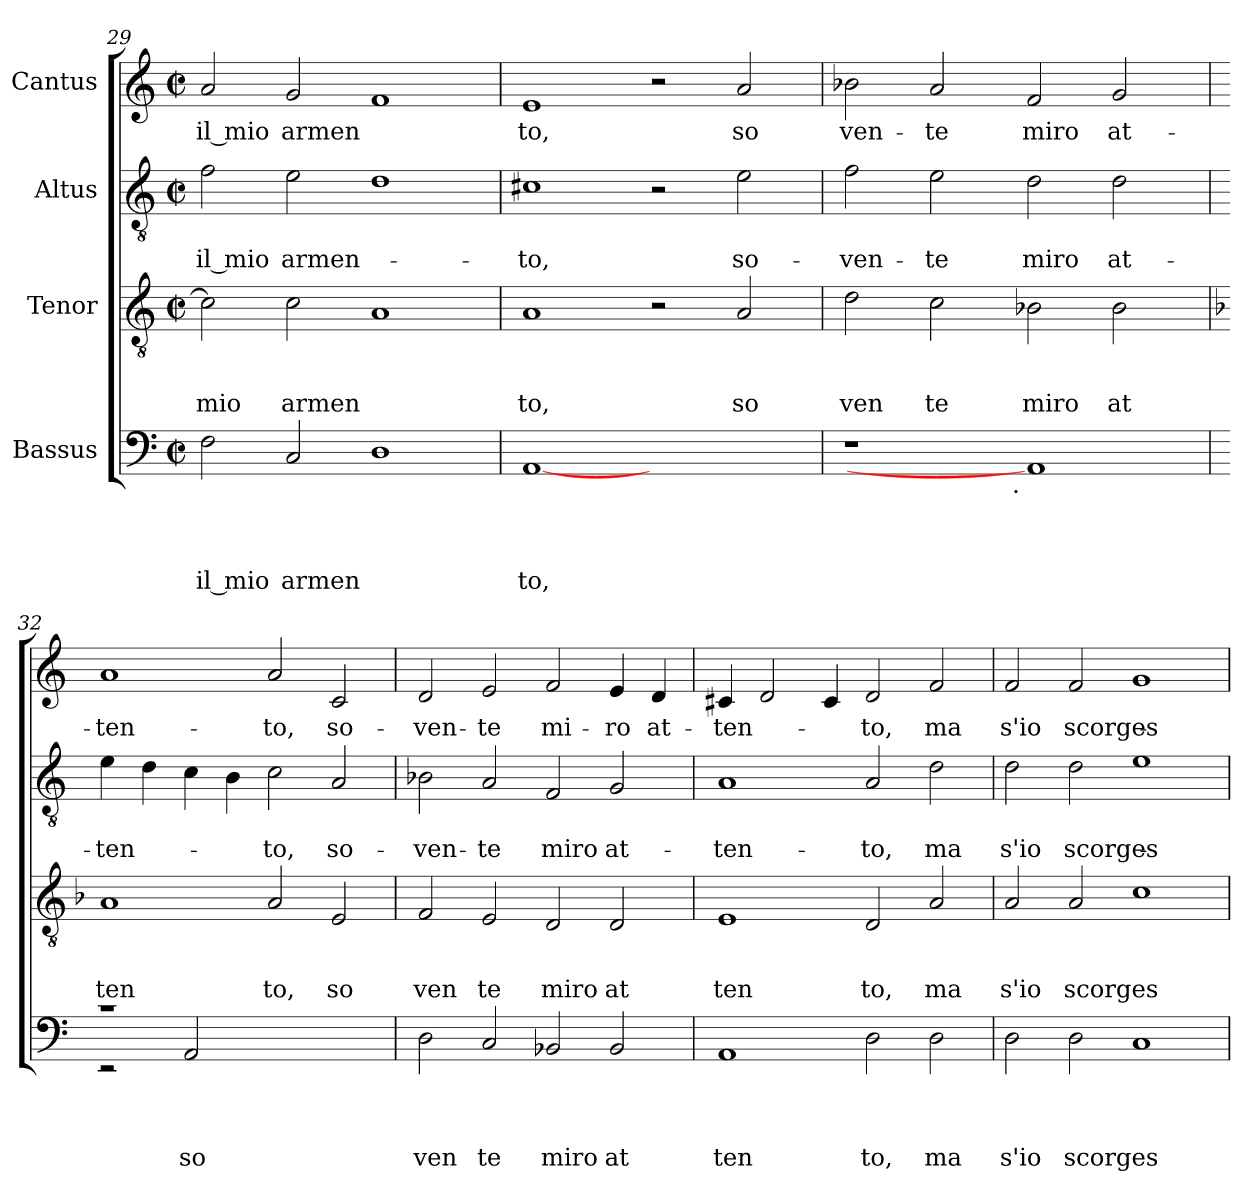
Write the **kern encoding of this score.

**kern	**text	**text	**text	**text	**kern	**text	**text	**text	**kern	**text	**text	**kern	**text
*part4	*part4	*part4	*part4	*part4	*part3	*part3	*part3	*part3	*part2	*part2	*part2	*part1	*part1
*staff4	*staff4	*staff4	*staff4	*staff4	*staff3	*staff3	*staff3	*staff3	*staff2	*staff2	*staff2	*staff1	*staff1
*I"Bassus	*	*	*	*	*I"Tenor	*	*	*	*I"Altus	*	*	*I"Cantus	*
*clefF4	*	*	*	*	*clefGv2	*	*	*	*clefGv2	*	*	*clefG2	*
*k[]	*	*	*	*	*k[]	*	*	*	*k[]	*	*	*k[]	*
*C:	*	*	*	*	*C:	*	*	*	*C:	*	*	*C:	*
*M2/2	*	*	*	*	*M2/2	*	*	*	*M2/2	*	*	*M2/2	*
*met(c|)	*	*	*	*	*met(c|)	*	*	*	*met(c|)	*	*	*met(c|)	*
=29	=29	=29	=29	=29	=29	=29	=29	=29	=29	=29	=29	=29	=29
!	!	!	!	!LO:LY:b	!	!	!	!LO:LY:b	!	!	!LO:LY:b	!	!LO:LY:b
2F\	.	.	.	il mio	2c\]	.	.	mio	2f\	.	il mio	2a/	il mio
!	!	!	!	!LO:LY:b	!	!	!	!LO:LY:b	!	!	!LO:LY:b	!	!LO:LY:b
2C/	.	.	.	armen	2c\	.	.	armen	2e\	.	armen-	2g/	armen
1D	.	.	.	.	1A	.	.	.	1d	.	.	1f	.
=30	=30	=30	=30	=30	=30	=30	=30	=30	=30	=30	=30	=30	=30
!	!	!	!	!LO:LY:b	!	!	!	!LO:LY:b	!	!	!LO:LY:b	!	!LO:LY:b
[1AA	.	.	.	to,	1A	.	.	to,	1c#	.	-to,	1e	to,
1ryy	.	.	.	.	2r	.	.	.	2r	.	.	2r	.
!	!	!	!	!	!	!	!	!LO:LY:b	!	!	!LO:LY:b	!	!LO:LY:b
.	.	.	.	.	2A/	.	.	so	2e\	.	so-	2a/	so
!!LO:LB:g=z
=31	=31	=31	=31	=31	=31	=31	=31	=31	=31	=31	=31	=31	=31
!	!	!	!	!	!	!	!	!LO:LY:b	!	!	!LO:LY:b	!	!LO:LY:b
*^	*	*	*	*	*	*	*	*	*	*	*	*	*
1r	2ryy	.	.	.	.	2d\	.	.	ven	2f\	.	-ven-	2b-\	ven-
!	!	!	!	!	!	!	!	!	!LO:LY:b	!	!	!LO:LY:b	!	!LO:LY:b
.	4...ryy	.	.	.	.	2c\	.	.	te	2e\	.	-te	2a/	-te
!	!LO:TX:b:t=.	!	!	!	!	!	!	!	!	!	!	!	!	!
.	1ryy	.	.	.	.	.	.	.	.	.	.	.	.	.
!	!	!	!	!	!	!	!	!	!LO:LY:b	!	!	!LO:LY:b	!	!LO:LY:b
1AA]	.	.	.	.	.	2B-\	.	.	miro	2d\	.	miro	2f/	miro
!	!	!	!	!	!	!	!	!	!LO:LY:b	!	!	!LO:LY:b	!	!LO:LY:b
.	.	.	.	.	.	2B-\	.	.	at	2d\	.	at-	2g/	at-
.	32ryy	.	.	.	.	.	.	.	.	.	.	.	.	.
=32	=32	=32	=32	=32	=32	=32	=32	=32	=32	=32	=32	=32	=32	=32
*	*	*	*	*	*	*k[b-]	*	*	*	*	*	*	*	*
*	*	*	*	*	*	*F:	*	*	*	*	*	*	*	*
!	!	!	!	!	!	!	!	!	!LO:LY:b	!	!	!LO:LY:b	!	!LO:LY:b
1rc	2rEE	.	.	.	.	1A	.	.	ten	4e\	.	-ten-	1a	-ten-
.	.	.	.	.	.	.	.	.	.	4d\	.	.	.	.
!	!	!	!	!	!LO:LY:b	!	!	!	!	!	!	!	!	!
.	2AA/	.	.	.	so	.	.	.	.	4c\	.	.	.	.
.	.	.	.	.	.	.	.	.	.	4B\	.	.	.	.
!	!	!	!	!	!	!	!	!	!LO:LY:b	!	!	!LO:LY:b	!	!LO:LY:b
1ryy	1ryy	.	.	.	.	2A/	.	.	to,	2c\	.	-to,	2a/	-to,
!	!	!	!	!	!	!	!	!	!LO:LY:b	!	!	!LO:LY:b	!	!LO:LY:b
.	.	.	.	.	.	2E/	.	.	so	2A/	.	so-	2c/	so-
*v	*v	*	*	*	*	*	*	*	*	*	*	*	*	*
=33	=33	=33	=33	=33	=33	=33	=33	=33	=33	=33	=33	=33	=33
!	!	!	!	!LO:LY:b	!	!	!	!LO:LY:b	!	!	!LO:LY:b	!	!LO:LY:b
2D\	.	.	.	ven	2F/	.	.	ven	2B-\	.	-ven-	2d/	-ven-
!	!	!	!	!LO:LY:b	!	!	!	!LO:LY:b	!	!	!LO:LY:b	!	!LO:LY:b
2C/	.	.	.	te	2E/	.	.	te	2A/	.	-te	2e/	-te
!	!	!	!	!LO:LY:b	!	!	!	!LO:LY:b	!	!	!LO:LY:b	!	!LO:LY:b
2BB-X/	.	.	.	miro	2D/	.	.	miro	2F/	.	miro	2f/	mi-
!	!	!	!	!LO:LY:b	!	!	!	!LO:LY:b	!	!	!LO:LY:b	!	!LO:LY:b
2BB-/	.	.	.	at	2D/	.	.	at	2G/	.	at-	4e/	-ro
!	!	!	!	!	!	!	!	!	!	!	!	!	!LO:LY:b
.	.	.	.	.	.	.	.	.	.	.	.	4d/	at-
=34	=34	=34	=34	=34	=34	=34	=34	=34	=34	=34	=34	=34	=34
!	!	!	!	!LO:LY:b	!	!	!	!LO:LY:b	!	!	!LO:LY:b	!	!LO:LY:b
1AA	.	.	.	ten	1E	.	.	ten	1A	.	-ten-	4c#/	-ten-
.	.	.	.	.	.	.	.	.	.	.	.	2d/	.
.	.	.	.	.	.	.	.	.	.	.	.	4c#/	.
!	!	!	!	!LO:LY:b	!	!	!	!LO:LY:b	!	!	!LO:LY:b	!	!LO:LY:b
2D\	.	.	.	to,	2D/	.	.	to,	2A/	.	-to,	2d/	-to,
!	!	!	!	!LO:LY:b	!	!	!	!LO:LY:b	!	!	!LO:LY:b	!	!LO:LY:b
2D\	.	.	.	ma	2A/	.	.	ma	2d\	.	ma	2f/	ma
=35	=35	=35	=35	=35	=35	=35	=35	=35	=35	=35	=35	=35	=35
!	!	!	!	!LO:LY:b	!	!	!	!LO:LY:b	!	!	!LO:LY:b	!	!LO:LY:b
2D\	.	.	.	s'io	2A/	.	.	s'io	2d\	.	s'io	2f/	s'io
!	!	!	!	!LO:LY:b	!	!	!	!LO:LY:b	!	!	!LO:LY:b	!	!LO:LY:b
2D\	.	.	.	scorges	2A/	.	.	scorges	2d\	.	scorges-	2f/	scorges-
1C	.	.	.	.	1c	.	.	.	1e	.	.	1g	.
=	=	=	=	=	=	=	=	=	=	=	=	=	=
*-	*-	*-	*-	*-	*-	*-	*-	*-	*-	*-	*-	*-	*-
